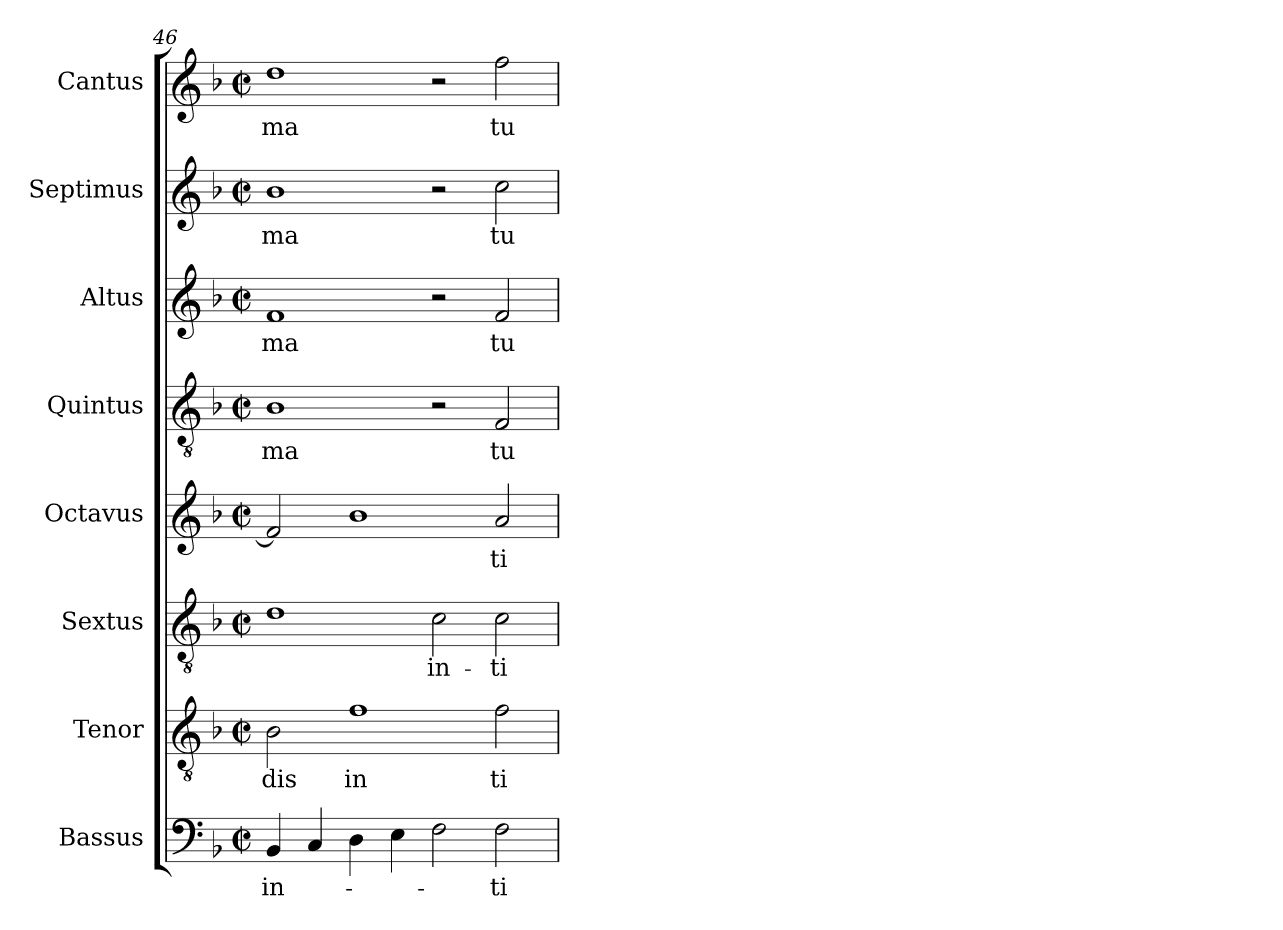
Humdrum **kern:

**kern	**text	**kern	**text	**kern	**text	**kern	**text	**kern	**text	**kern	**text	**kern	**text	**kern	**text
*part8	*part8	*part7	*part7	*part6	*part6	*part5	*part5	*part4	*part4	*part3	*part3	*part2	*part2	*part1	*part1
*staff8	*staff8	*staff7	*staff7	*staff6	*staff6	*staff5	*staff5	*staff4	*staff4	*staff3	*staff3	*staff2	*staff2	*staff1	*staff1
*I"Bassus	*	*I"Tenor	*	*I"Sextus	*	*I"Octavus	*	*I"Quintus	*	*I"Altus	*	*I"Septimus	*	*I"Cantus	*
*clefF4	*	*clefGv2	*	*clefGv2	*	*clefG2	*	*clefGv2	*	*clefG2	*	*clefG2	*	*clefG2	*
*k[b-]	*	*k[b-]	*	*k[b-]	*	*k[b-]	*	*k[b-]	*	*k[b-]	*	*k[b-]	*	*k[b-]	*
*F:	*	*F:	*	*F:	*	*F:	*	*F:	*	*F:	*	*F:	*	*F:	*
*M2/2	*	*M2/2	*	*M2/2	*	*M2/2	*	*M2/2	*	*M2/2	*	*M2/2	*	*M2/2	*
*met(c|)	*	*met(c|)	*	*met(c|)	*	*met(c|)	*	*met(c|)	*	*met(c|)	*	*met(c|)	*	*met(c|)	*
=46	=46	=46	=46	=46	=46	=46	=46	=46	=46	=46	=46	=46	=46	=46	=46
!	!LO:LY:b:cj	!	!LO:LY:b:cj	!	!	!	!	!	!LO:LY:b:cj	!	!LO:LY:b:cj	!	!LO:LY:b:cj	!	!LO:LY:b:cj
4BB-/	in-	2B-\	dis	1d	.	2f/]	.	1B-	-ma	1f	-ma	1b-	-ma	1dd	ma
4C/	.	.	.	.	.	.	.	.	.	.	.	.	.	.	.
!	!	!	!LO:LY:b:cj	!	!	!	!	!	!	!	!	!	!	!	!
4D\	.	1f	in	.	.	1b-	.	.	.	.	.	.	.	.	.
4E\	.	.	.	.	.	.	.	.	.	.	.	.	.	.	.
!	!	!	!	!	!LO:LY:b:cj	!	!	!	!	!	!	!	!	!	!
2F\	.	.	.	2c\	in-	.	.	2r	.	2r	.	2r	.	2r	.
!	!LO:LY:b:cj	!	!LO:LY:b:cj	!	!LO:LY:b:cj	!	!LO:LY:b:cj	!	!LO:LY:b:cj	!	!LO:LY:b:cj	!	!LO:LY:b:cj	!	!LO:LY:b:cj
2F\	-ti-	2f\	ti	2c\	-ti-	2a/	ti	2F/	tu-	2f/	tu-	2cc\	tu-	2ff\	tu
=	=	=	=	=	=	=	=	=	=	=	=	=	=	=	=
*-	*-	*-	*-	*-	*-	*-	*-	*-	*-	*-	*-	*-	*-	*-	*-
